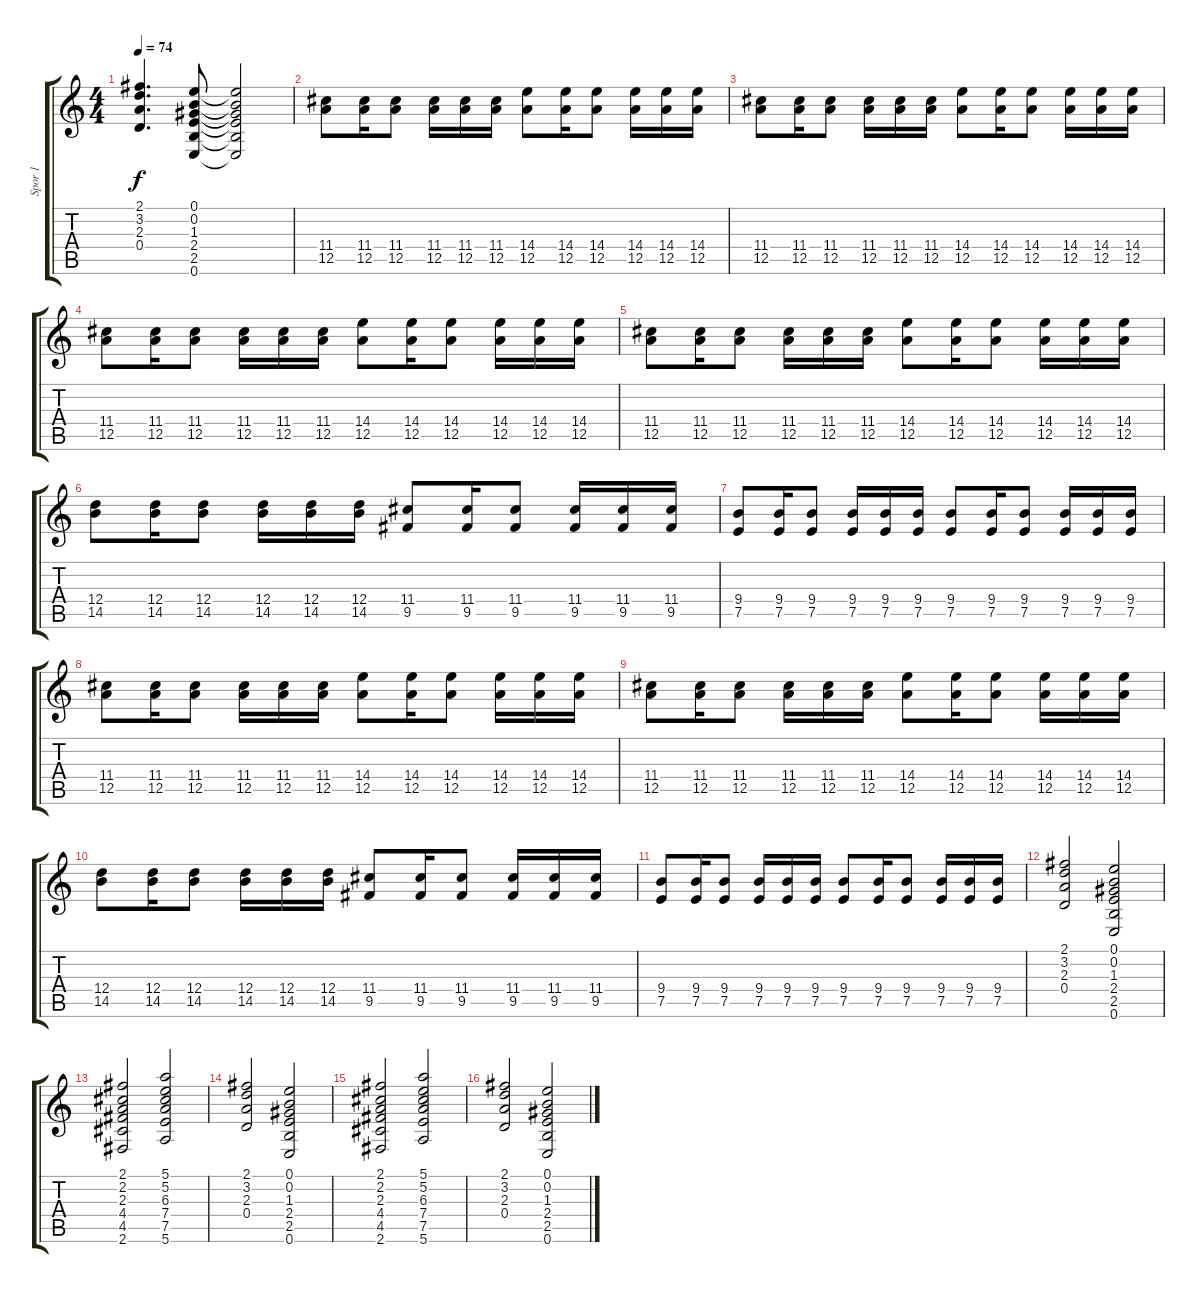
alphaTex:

\track ("Spor 1" "Spor 1") {instrument electricguitarjazz}
\staff {score tabs}
\tuning (E4 B3 G3 D3 A2 E2) {hide}
\ts (4 4)
\tempo 74
\clef g2
\ks c
(2.1 3.2 2.3 0.4).4{d dy f} (0.1 0.2 1.3 2.4 2.5 0.6).8 (0.1{t} 0.2{t} 1.3{t} 2.4{t} 2.5{t} 0.6{t}).2 |
(11.4 12.5).8{instrument electricguitarjazz} (11.4 12.5).16 (11.4 12.5).8 (11.4 12.5).16 (11.4 12.5).16 (11.4 12.5).16 (14.4 12.5).8 (14.4 12.5).16 (14.4 12.5).8 (14.4 12.5).16 (14.4 12.5).16 (14.4 12.5).16 |
(11.4 12.5).8 (11.4 12.5).16 (11.4 12.5).8 (11.4 12.5).16 (11.4 12.5).16 (11.4 12.5).16 (14.4 12.5).8 (14.4 12.5).16 (14.4 12.5).8 (14.4 12.5).16 (14.4 12.5).16 (14.4 12.5).16 |
(11.4 12.5).8 (11.4 12.5).16 (11.4 12.5).8 (11.4 12.5).16 (11.4 12.5).16 (11.4 12.5).16 (14.4 12.5).8 (14.4 12.5).16 (14.4 12.5).8 (14.4 12.5).16 (14.4 12.5).16 (14.4 12.5).16 |
(11.4 12.5).8 (11.4 12.5).16 (11.4 12.5).8 (11.4 12.5).16 (11.4 12.5).16 (11.4 12.5).16 (14.4 12.5).8 (14.4 12.5).16 (14.4 12.5).8 (14.4 12.5).16 (14.4 12.5).16 (14.4 12.5).16 |
(12.4 14.5).8 (12.4 14.5).16 (12.4 14.5).8 (12.4 14.5).16 (12.4 14.5).16 (12.4 14.5).16 (11.4 9.5).8 (11.4 9.5).16 (11.4 9.5).8 (11.4 9.5).16 (11.4 9.5).16 (11.4 9.5).16 |
(9.4 7.5).8 (9.4 7.5).16 (9.4 7.5).8 (9.4 7.5).16 (9.4 7.5).16 (9.4 7.5).16 (9.4 7.5).8 (9.4 7.5).16 (9.4 7.5).8 (9.4 7.5).16 (9.4 7.5).16 (9.4 7.5).16 |
(11.4 12.5).8 (11.4 12.5).16 (11.4 12.5).8 (11.4 12.5).16 (11.4 12.5).16 (11.4 12.5).16 (14.4 12.5).8 (14.4 12.5).16 (14.4 12.5).8 (14.4 12.5).16 (14.4 12.5).16 (14.4 12.5).16 |
(11.4 12.5).8 (11.4 12.5).16 (11.4 12.5).8 (11.4 12.5).16 (11.4 12.5).16 (11.4 12.5).16 (14.4 12.5).8 (14.4 12.5).16 (14.4 12.5).8 (14.4 12.5).16 (14.4 12.5).16 (14.4 12.5).16 |
(12.4 14.5).8 (12.4 14.5).16 (12.4 14.5).8 (12.4 14.5).16 (12.4 14.5).16 (12.4 14.5).16 (11.4 9.5).8 (11.4 9.5).16 (11.4 9.5).8 (11.4 9.5).16 (11.4 9.5).16 (11.4 9.5).16 |
(9.4 7.5).8 (9.4 7.5).16 (9.4 7.5).8 (9.4 7.5).16 (9.4 7.5).16 (9.4 7.5).16 (9.4 7.5).8 (9.4 7.5).16 (9.4 7.5).8 (9.4 7.5).16 (9.4 7.5).16 (9.4 7.5).16 |
(2.1 3.2 2.3 0.4).2{instrument overdrivenguitar} (0.1 0.2 1.3 2.4 2.5 0.6).2 |
(2.1 2.2 2.3 4.4 4.5 2.6).2 (5.1 5.2 6.3 7.4 7.5 5.6).2 |
(2.1 3.2 2.3 0.4).2 (0.1 0.2 1.3 2.4 2.5 0.6).2 |
(2.1 2.2 2.3 4.4 4.5 2.6).2 (5.1 5.2 6.3 7.4 7.5 5.6).2 |
(2.1 3.2 2.3 0.4).2 (0.1 0.2 1.3 2.4 2.5 0.6).2
